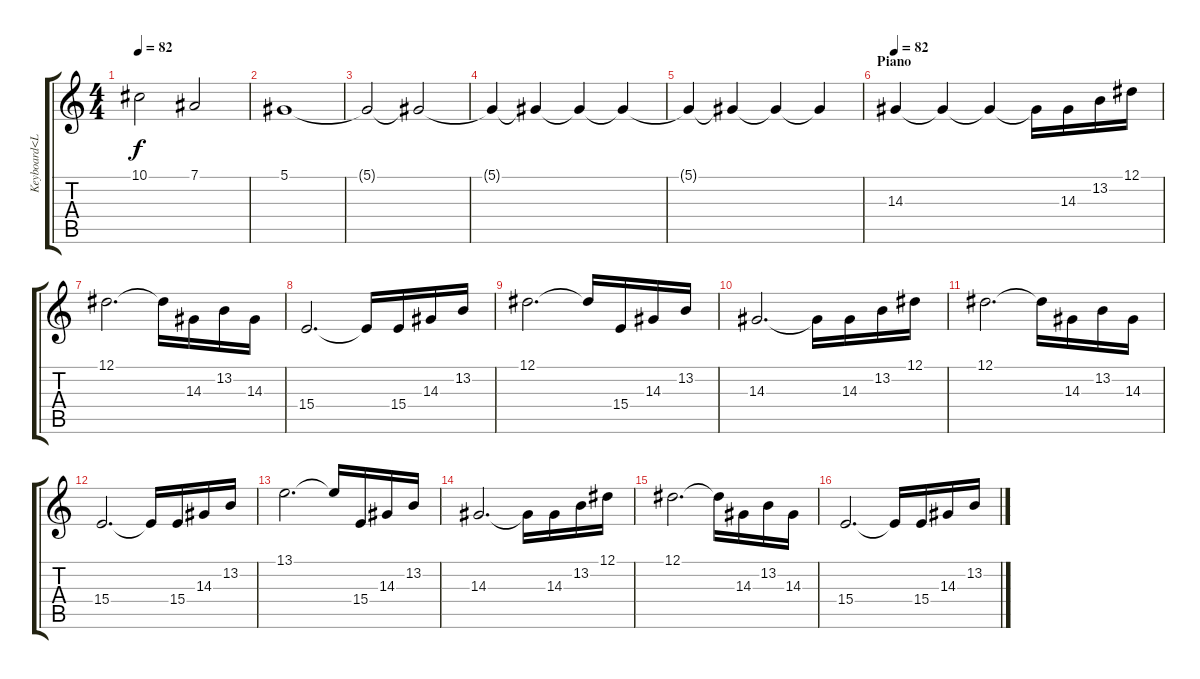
\track ("Keyboard<L>" "Keyboard<L") {instrument stringensemble1}
\staff {score tabs}
\tuning (Eb4 Bb3 Gb3 Db3 Ab2 Eb2) {hide}
\ts (4 4)
\tempo 82
\clef g2
\ks c
10.1.2{dy f} 7.1.2 |
5.1.1 |
5.1{t}.2{volume 14} 5.1{t}.2{volume 13} |
5.1{t}.4{volume 12} 5.1{t}.4{volume 11} 5.1{t}.4{volume 10} 5.1{t}.4{volume 9} |
5.1{t}.4{volume 8} 5.1{t}.4{volume 7} 5.1{t}.4{volume 6} 5.1{t}.4{volume 5} |
\section ("" "Piano")
\tempo 82
14.3.4{volume 8 instrument acousticgrandpiano} 14.3{t}.4{volume 9} 14.3{t}.4{volume 10} 14.3{t}.16 14.3.16{volume 11} 13.2.16 12.1.16 |
12.1.2{d volume 12} 12.1{t}.16 14.3.16{volume 13} 13.2.16 14.3.16 |
15.4.2{d volume 14} 15.4{t}.16 15.4.16{volume 15} 14.3.16 13.2.16 |
12.1.2{d} 12.1{t}.16 15.4.16 14.3.16 13.2.16 |
14.3.2{d} 14.3{t}.16 14.3.16 13.2.16 12.1.16 |
12.1.2{d} 12.1{t}.16 14.3.16 13.2.16 14.3.16 |
15.4.2{d} 15.4{t}.16 15.4.16 14.3.16 13.2.16 |
13.1.2{d} 13.1{t}.16 15.4.16 14.3.16 13.2.16 |
14.3.2{d} 14.3{t}.16 14.3.16 13.2.16 12.1.16 |
12.1.2{d} 12.1{t}.16 14.3.16 13.2.16 14.3.16 |
15.4.2{d} 15.4{t}.16 15.4.16 14.3.16 13.2.16
